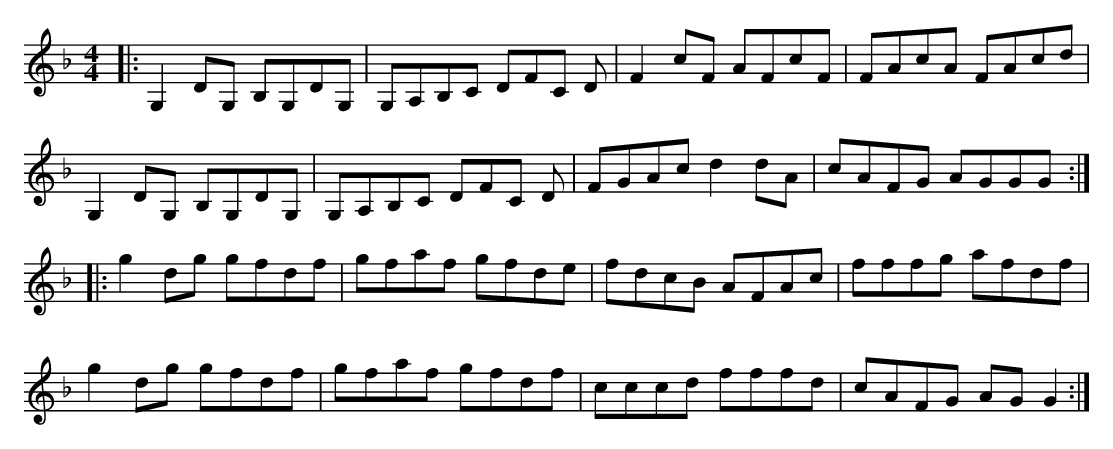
X:1
M:4/4
K:Gdor
|:G,2DG, B,G,DG,|G,A,B,C DFC ,D|F2cF AFcF|FAcA FAcd|
G,2DG, B,G,DG,|G,A,B,C DFC ,D|FGAc d2 dA|cAFG AGGG:|
|:g2dg gfdf|gfaf gfde|fdcB AFAc|fffg afdf|
g2dg gfdf|gfaf gfdf|cccd fffd|cAFG AGG2:|
